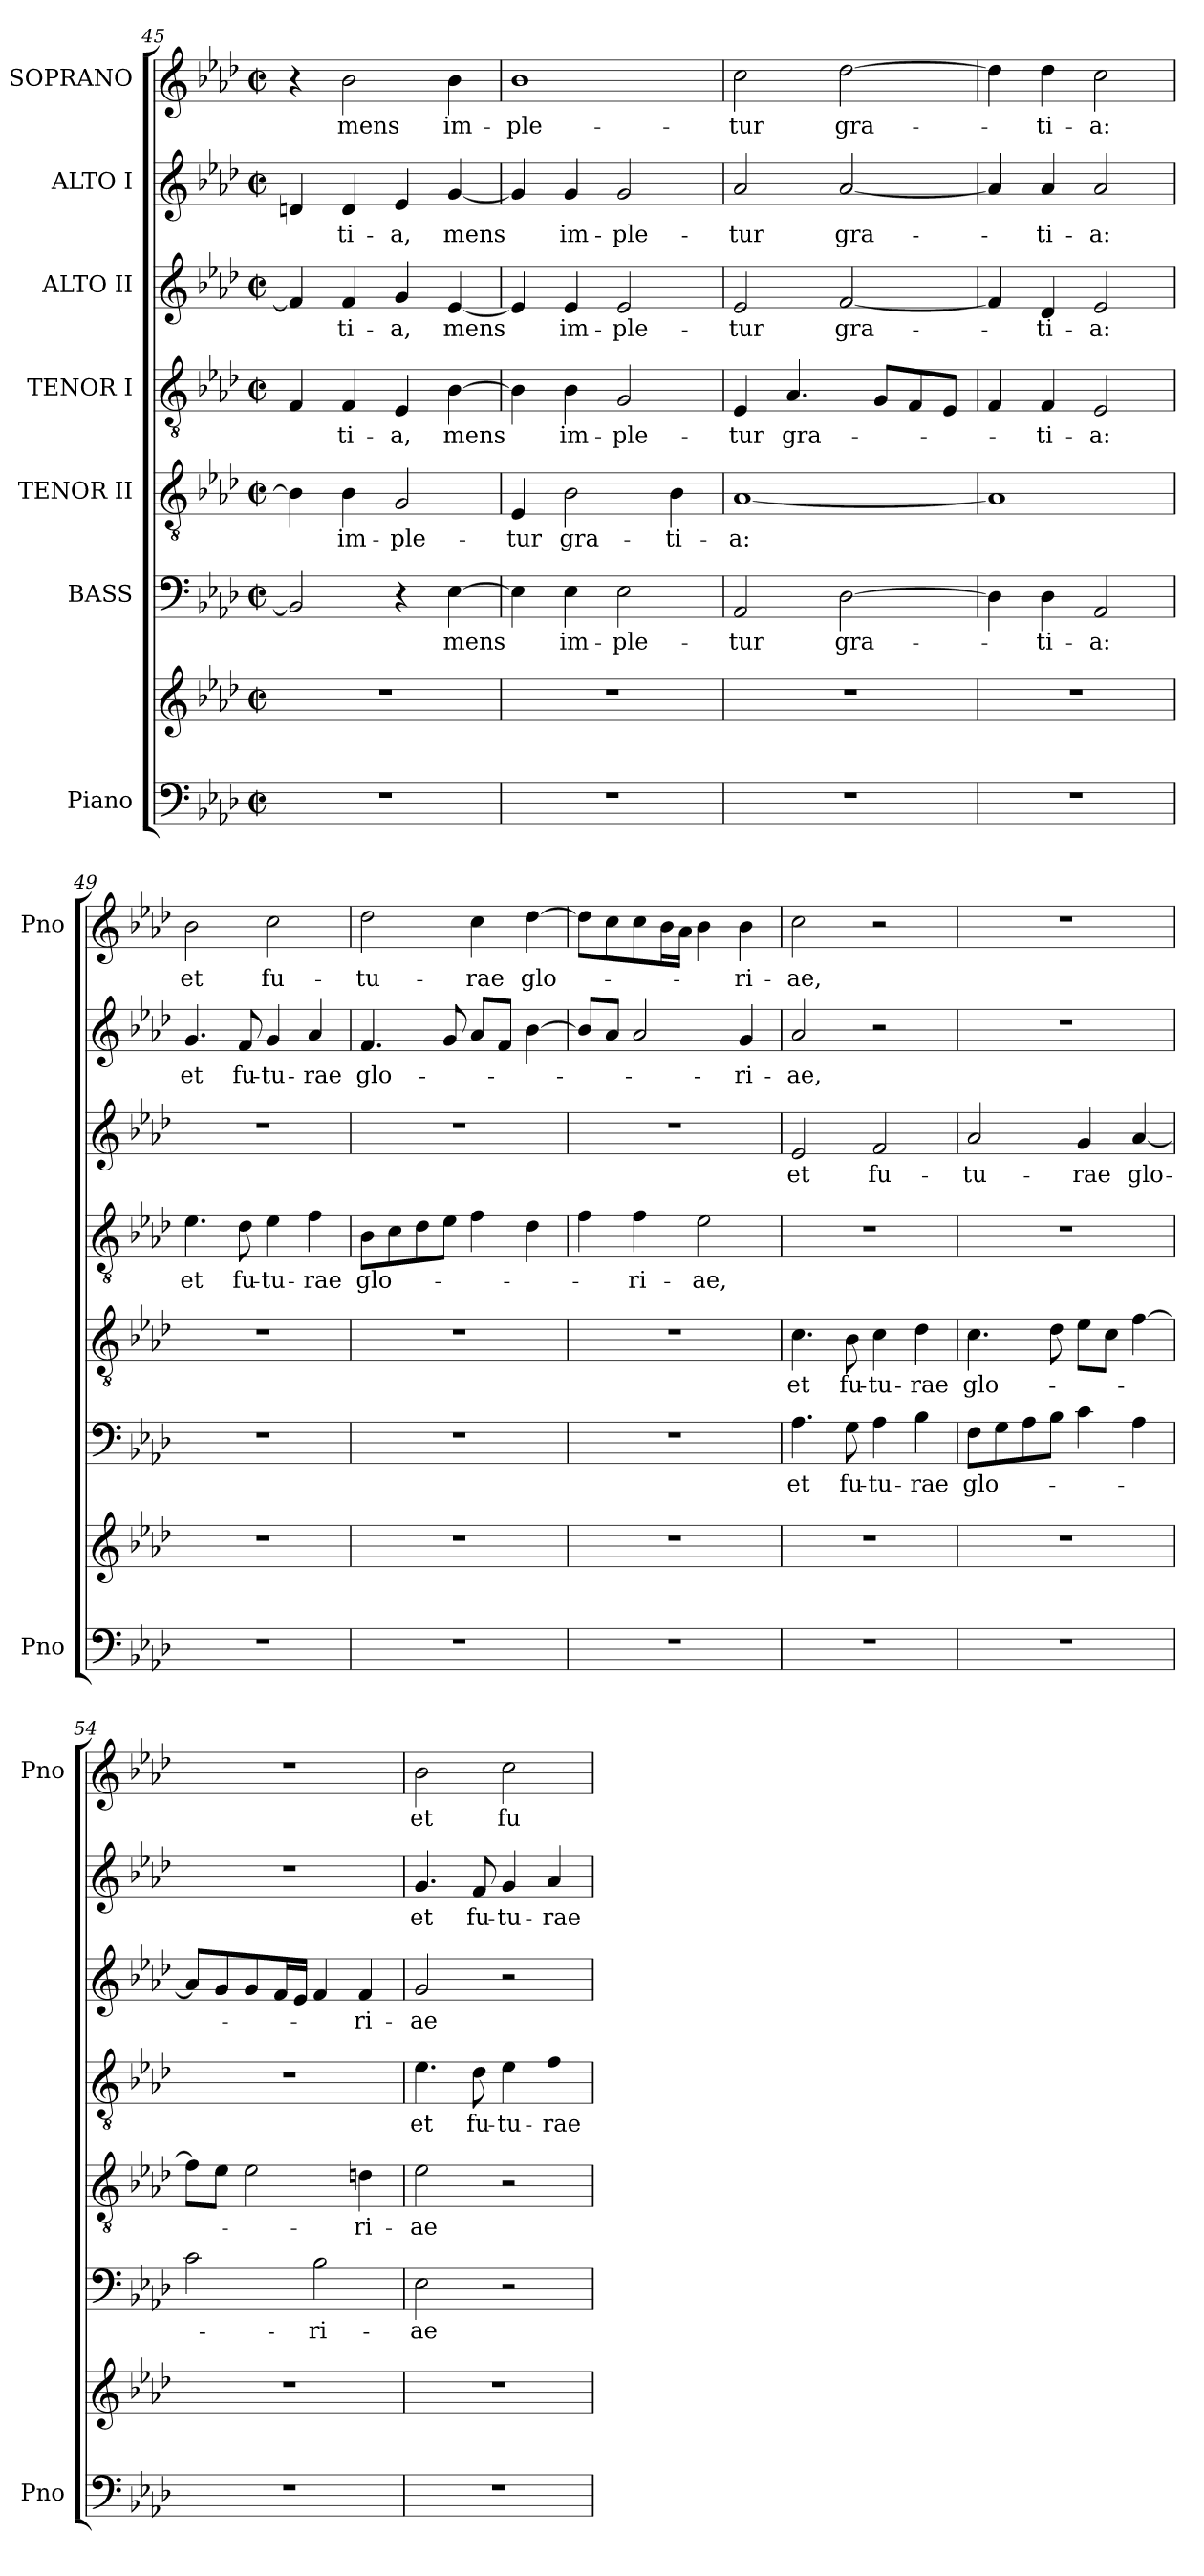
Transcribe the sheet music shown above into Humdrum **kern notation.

**kern	**kern	**kern	**text	**kern	**text	**kern	**text	**kern	**text	**kern	**text	**kern	**text
*part7	*part7	*part6	*part6	*part5	*part5	*part4	*part4	*part3	*part3	*part2	*part2	*part1	*part1
*staff8	*staff7	*staff6	*staff6	*staff5	*staff5	*staff4	*staff4	*staff3	*staff3	*staff2	*staff2	*staff1	*staff1
*I"Piano	*	*I"BASS	*	*I"TENOR II	*	*I"TENOR I	*	*I"ALTO II	*	*I"ALTO I	*	*I"SOPRANO	*
*I'Pno	*	*	*	*	*	*	*	*	*	*	*	*I'Pno	*
*clefF4	*clefG2	*clefF4	*	*clefGv2	*	*clefGv2	*	*clefG2	*	*clefG2	*	*clefG2	*
*k[b-e-a-d-]	*k[b-e-a-d-]	*k[b-e-a-d-]	*	*k[b-e-a-d-]	*	*k[b-e-a-d-]	*	*k[b-e-a-d-]	*	*k[b-e-a-d-]	*	*k[b-e-a-d-]	*
*A-:	*A-:	*A-:	*	*A-:	*	*A-:	*	*A-:	*	*A-:	*	*A-:	*
*M2/2	*M2/2	*M2/2	*	*M2/2	*	*M2/2	*	*M2/2	*	*M2/2	*	*M2/2	*
*met(c|)	*met(c|)	*met(c|)	*	*met(c|)	*	*met(c|)	*	*met(c|)	*	*met(c|)	*	*met(c|)	*
=45	=45	=45	=45	=45	=45	=45	=45	=45	=45	=45	=45	=45	=45
1r	1r	2BB-/]	.	4B-\]	.	4F/	.	4f/]	.	4dn/	.	4r	.
.	.	.	.	4B-\	im-	4F/	-ti-	4f/	-ti-	4d/	-ti-	2b-\	mens
.	.	4r	.	2G/	-ple-	4E-/	-a,	4g/	-a,	4e-/	-a,	.	.
.	.	[4E-\	mens	.	.	[4B-\	mens	[4e-/	mens	[4g/	mens	4b-\	im-
=46	=46	=46	=46	=46	=46	=46	=46	=46	=46	=46	=46	=46	=46
1r	1r	4E-\]	.	4E-/	-tur	4B-\]	.	4e-/]	.	4g/]	.	1b-	-ple-
.	.	4E-\	im-	2B-\	gra-	4B-\	im-	4e-/	im-	4g/	im-	.	.
.	.	2E-\	-ple-	.	.	2G/	-ple-	2e-/	-ple-	2g/	-ple-	.	.
.	.	.	.	4B-\	-ti-	.	.	.	.	.	.	.	.
=47	=47	=47	=47	=47	=47	=47	=47	=47	=47	=47	=47	=47	=47
1r	1r	2AA-/	-tur	[1A-	-a:	4E-/	-tur	2e-/	-tur	2a-/	-tur	2cc\	-tur
.	.	.	.	.	.	4.A-/	gra-	.	.	.	.	.	.
.	.	[2D-\	gra-	.	.	.	.	[2f/	gra-	[2a-/	gra-	[2dd-\	gra-
.	.	.	.	.	.	8G/L	.	.	.	.	.	.	.
.	.	.	.	.	.	8F/	.	.	.	.	.	.	.
.	.	.	.	.	.	8E-/J	.	.	.	.	.	.	.
=48	=48	=48	=48	=48	=48	=48	=48	=48	=48	=48	=48	=48	=48
1r	1r	4D-\]	.	1A-]	.	4F/	.	4f/]	.	4a-/]	.	4dd-\]	.
.	.	4D-\	-ti-	.	.	4F/	-ti-	4d-/	-ti-	4a-/	-ti-	4dd-\	-ti-
.	.	2AA-/	-a:	.	.	2E-/	-a:	2e-/	-a:	2a-/	-a:	2cc\	-a:
!!LO:PB:g=z
=49	=49	=49	=49	=49	=49	=49	=49	=49	=49	=49	=49	=49	=49
1r	1r	1r	.	1r	.	4.e-\	et	1r	.	4.g/	et	2b-\	et
.	.	.	.	.	.	8d-\	fu-	.	.	8f/	fu-	.	.
.	.	.	.	.	.	4e-\	-tu-	.	.	4g/	-tu-	2cc\	fu-
.	.	.	.	.	.	4f\	-rae	.	.	4a-/	-rae	.	.
=50	=50	=50	=50	=50	=50	=50	=50	=50	=50	=50	=50	=50	=50
1r	1r	1r	.	1r	.	8B-\L	glo-	1r	.	4.f/	glo-	2dd-\	-tu-
.	.	.	.	.	.	8c\	.	.	.	.	.	.	.
.	.	.	.	.	.	8d-\	.	.	.	.	.	.	.
.	.	.	.	.	.	8e-\J	.	.	.	8g/	.	.	.
.	.	.	.	.	.	4f\	.	.	.	8a-/L	.	4cc\	-rae
.	.	.	.	.	.	.	.	.	.	8f/J	.	.	.
.	.	.	.	.	.	4d-\	.	.	.	[4b-\	.	[4dd-\	glo-
=51	=51	=51	=51	=51	=51	=51	=51	=51	=51	=51	=51	=51	=51
1r	1r	1r	.	1r	.	4f\	.	1r	.	8b-/L]	.	8dd-\L]	.
.	.	.	.	.	.	.	.	.	.	8a-/J	.	8cc\	.
.	.	.	.	.	.	4f\	-ri-	.	.	2a-/	.	8cc\	.
.	.	.	.	.	.	.	.	.	.	.	.	16b-\L	.
.	.	.	.	.	.	.	.	.	.	.	.	16a-\JJ	.
.	.	.	.	.	.	2e-\	-ae,	.	.	.	.	4b-\	.
.	.	.	.	.	.	.	.	.	.	4g/	-ri-	4b-\	-ri-
=52	=52	=52	=52	=52	=52	=52	=52	=52	=52	=52	=52	=52	=52
1r	1r	4.A-\	et	4.c\	et	1r	.	2e-/	et	2a-/	-ae,	2cc\	-ae,
.	.	8G\	fu-	8B-\	fu-	.	.	.	.	.	.	.	.
.	.	4A-\	-tu-	4c\	-tu-	.	.	2f/	fu-	2r	.	2r	.
.	.	4B-\	-rae	4d-\	-rae	.	.	.	.	.	.	.	.
=53	=53	=53	=53	=53	=53	=53	=53	=53	=53	=53	=53	=53	=53
1r	1r	8F\L	glo-	4.c\	glo-	1r	.	2a-/	-tu-	1r	.	1r	.
.	.	8G\	.	.	.	.	.	.	.	.	.	.	.
.	.	8A-\	.	.	.	.	.	.	.	.	.	.	.
.	.	8B-\J	.	8d-\	.	.	.	.	.	.	.	.	.
.	.	4c\	.	8e-\L	.	.	.	4g/	-rae	.	.	.	.
.	.	.	.	8c\J	.	.	.	.	.	.	.	.	.
.	.	4A-\	.	[4f\	.	.	.	[4a-/	glo-	.	.	.	.
=54	=54	=54	=54	=54	=54	=54	=54	=54	=54	=54	=54	=54	=54
1r	1r	2c\	.	8f\L]	.	1r	.	8a-/L]	.	1r	.	1r	.
.	.	.	.	8e-\J	.	.	.	8g/	.	.	.	.	.
.	.	.	.	2e-\	.	.	.	8g/	.	.	.	.	.
.	.	.	.	.	.	.	.	16f/L	.	.	.	.	.
.	.	.	.	.	.	.	.	16e-/JJ	.	.	.	.	.
.	.	2B-\	-ri-	.	.	.	.	4f/	.	.	.	.	.
.	.	.	.	4dn\	-ri-	.	.	4f/	-ri-	.	.	.	.
!!LO:LB:g=z
=55	=55	=55	=55	=55	=55	=55	=55	=55	=55	=55	=55	=55	=55
1r	1r	2E-\	-ae	2e-\	-ae	4.e-\	et	2g/	-ae	4.g/	et	2b-\	et
.	.	.	.	.	.	8d-\	fu-	.	.	8f/	fu-	.	.
.	.	2r	.	2r	.	4e-\	-tu-	2r	.	4g/	-tu-	2cc\	fu-
.	.	.	.	.	.	4f\	-rae	.	.	4a-/	-rae	.	.
=	=	=	=	=	=	=	=	=	=	=	=	=	=
*-	*-	*-	*-	*-	*-	*-	*-	*-	*-	*-	*-	*-	*-
